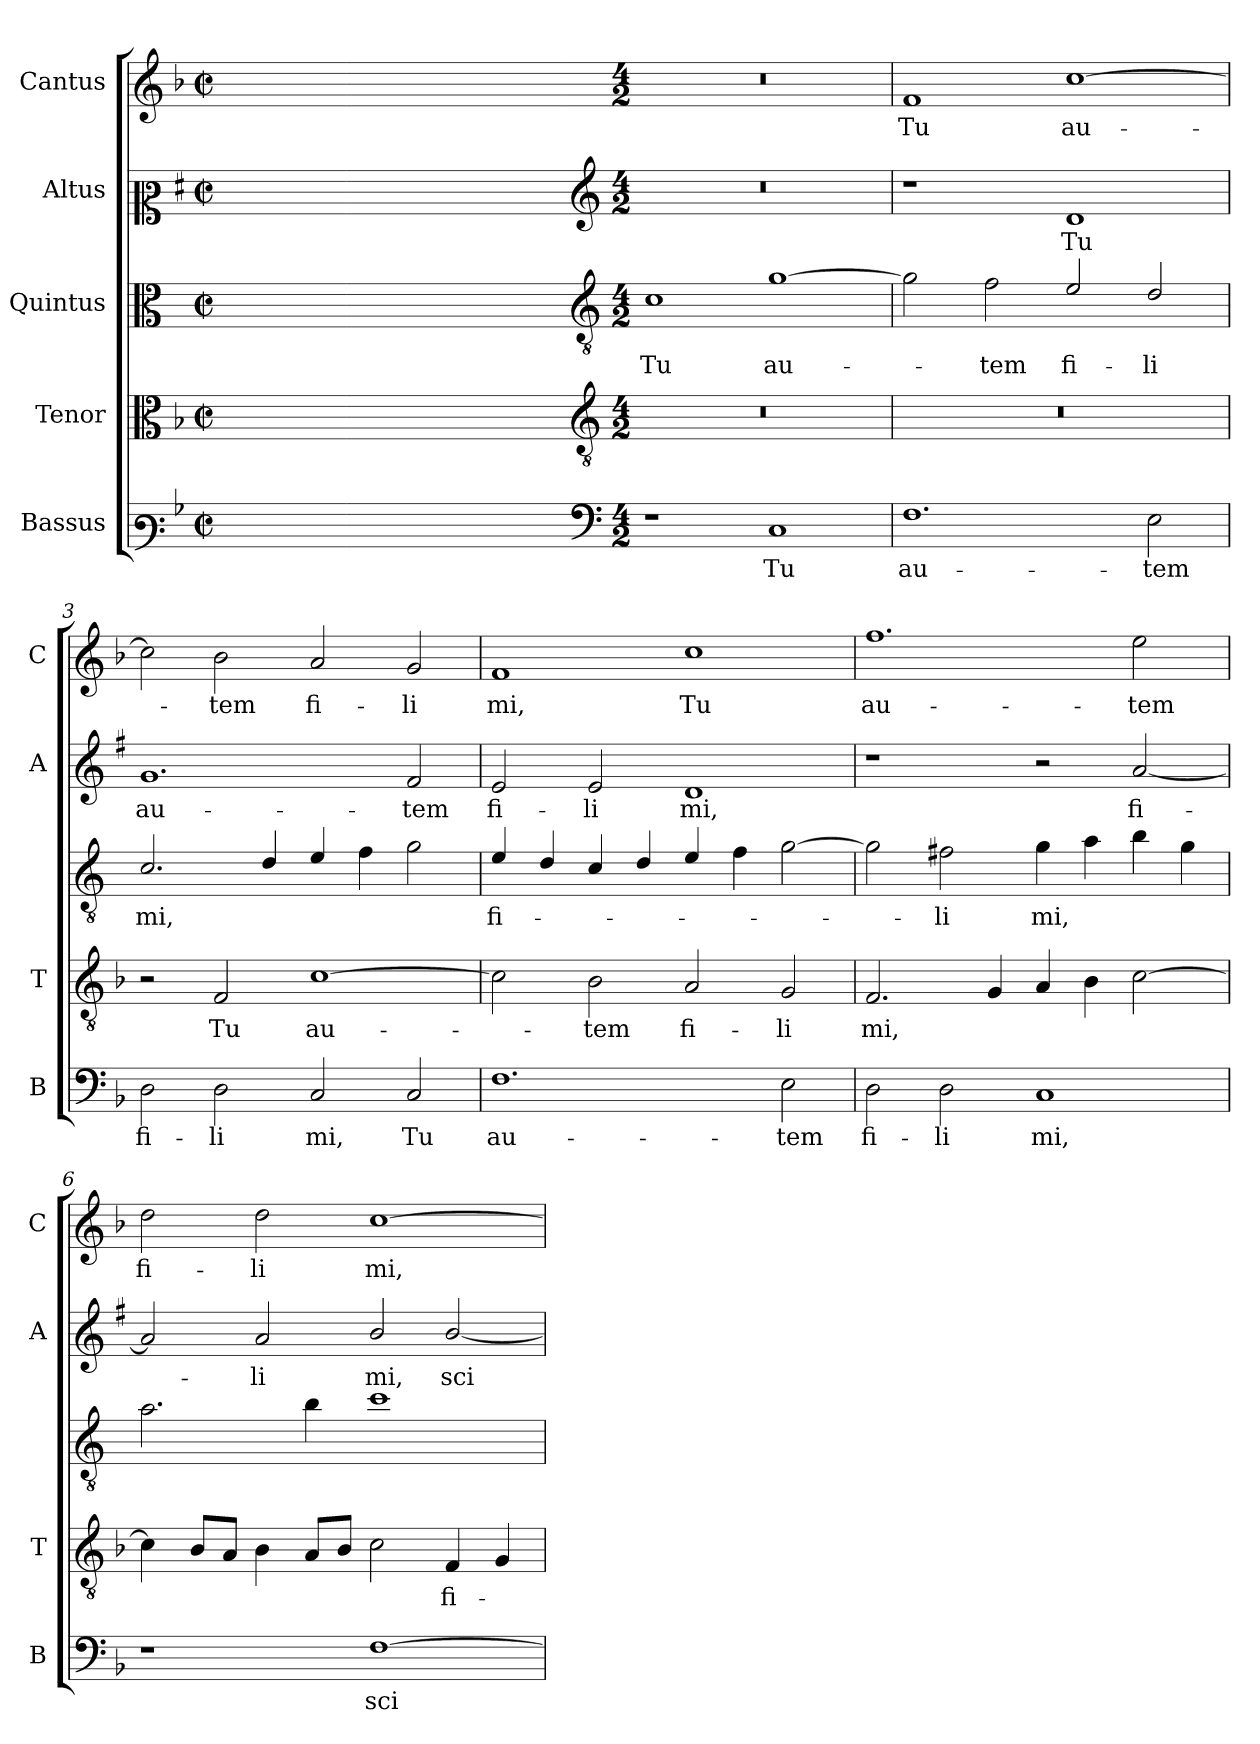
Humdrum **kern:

**kern	**text	**kern	**text	**kern	**text	**kern	**text	**kern	**text
*part5	*part5	*part4	*part4	*part3	*part3	*part2	*part2	*part1	*part1
*staff5	*staff5	*staff4	*staff4	*staff3	*staff3	*staff2	*staff2	*staff1	*staff1
*I"Bassus	*	*I"Tenor	*	*I"Quintus	*	*I"Altus	*	*I"Cantus	*
*I'B	*	*I'T	*	*	*	*I'A	*	*I'C	*
*clefF3	*	*clefC3	*	*clefC3	*	*clefC2	*	*clefG2	*
*	*	*	*	*ITrd4c7	*	*ITrd1c2	*	*	*
*k[b-]	*	*k[b-]	*	*k[b-]	*	*k[b-]	*	*k[b-]	*
*F:	*	*F:	*	*F:	*	*F:	*	*F:	*
*M2/2	*	*M2/2	*	*M2/2	*	*M2/2	*	*M2/2	*
*met(c|)	*	*met(c|)	*	*met(c|)	*	*met(c|)	*	*met(c|)	*
=	=	=	=	=	=	=	=	=	=
1ryy	.	1ryy	.	1ryy	.	1ryy	.	1ryy	.
=1X-	=1X-	=1X-	=1X-	=1X-	=1X-	=1X-	=1X-	=1X-	=1X-
4ryy	.	4ryy	.	4ryy	.	4ryy	.	4ryy	.
4ryy	.	4ryy	.	4ryy	.	4ryy	.	4ryy	.
4ryy	.	4ryy	.	4ryy	.	4ryy	.	4ryy	.
4ryy	.	4ryy	.	4ryy	.	4ryy	.	4ryy	.
=1-	=1-	=1-	=1-	=1-	=1-	=1-	=1-	=1-	=1-
*clefF4	*	*clefGv2	*	*clefGv2	*	*clefG2	*	*	*
*M4/2	*	*M4/2	*	*M4/2	*	*M4/2	*	*M4/2	*
!	!	!	!	!	!LO:LY:b	!	!	!	!
1r	.	0r	.	1F	Tu	0r	.	0r	.
!	!LO:LY:b	!	!	!	!LO:LY:b	!	!	!	!
1C	Tu	.	.	[1c	au-	.	.	.	.
=2	=2	=2	=2	=2	=2	=2	=2	=2	=2
!	!LO:LY:b	!	!	!	!	!	!	!	!LO:LY:b
1.F	au-	0r	.	2c\]	.	1r	.	1f	Tu
!	!	!	!	!	!LO:LY:b	!	!	!	!
.	.	.	.	2B-\	-tem	.	.	.	.
!	!	!	!	!	!LO:LY:b	!	!LO:LY:b	!	!LO:LY:b
.	.	.	.	2A/	fi-	1c	Tu	[1cc	au-
!	!LO:LY:b	!	!	!	!LO:LY:b	!	!	!	!
2E\	-tem	.	.	2G/	-li	.	.	.	.
=3	=3	=3	=3	=3	=3	=3	=3	=3	=3
!	!LO:LY:b	!	!	!	!LO:LY:b	!	!LO:LY:b	!	!
2D\	fi-	2r	.	2.F/	mi,	1.f	au-	2cc\]	.
!	!LO:LY:b	!	!LO:LY:b	!	!	!	!	!	!LO:LY:b
2D\	-li	2F/	Tu	.	.	.	.	2b-\	-tem
.	.	.	.	4G/	.	.	.	.	.
!	!LO:LY:b	!	!LO:LY:b	!	!	!	!	!	!LO:LY:b
2C/	mi,	[1c	au-	4A/	.	.	.	2a/	fi-
.	.	.	.	4B-\	.	.	.	.	.
!	!LO:LY:b	!	!	!	!	!	!LO:LY:b	!	!LO:LY:b
2C/	Tu	.	.	2c\	.	2e/	-tem	2g/	-li
=4	=4	=4	=4	=4	=4	=4	=4	=4	=4
!	!LO:LY:b	!	!	!	!LO:LY:b	!	!LO:LY:b	!	!LO:LY:b
1.F	au-	2c\]	.	4A/	fi-	2d/	fi-	1f	mi,
.	.	.	.	4G/	.	.	.	.	.
!	!	!	!LO:LY:b	!	!	!	!LO:LY:b	!	!
.	.	2B-\	-tem	4F/	.	2d/	-li	.	.
.	.	.	.	4G/	.	.	.	.	.
!	!	!	!LO:LY:b	!	!	!	!LO:LY:b	!	!LO:LY:b
.	.	2A/	fi-	4A/	.	1c	mi,	1cc	Tu
.	.	.	.	4B-\	.	.	.	.	.
!	!LO:LY:b	!	!LO:LY:b	!	!	!	!	!	!
2E\	-tem	2G/	-li	[2c\	.	.	.	.	.
=5	=5	=5	=5	=5	=5	=5	=5	=5	=5
!	!LO:LY:b	!	!LO:LY:b	!	!	!	!	!	!LO:LY:b
2D\	fi-	2.F/	mi,	2c\]	.	1r	.	1.ff	au-
!	!LO:LY:b	!	!	!	!LO:LY:b	!	!	!	!
2D\	-li	.	.	2Bn\	-li	.	.	.	.
.	.	4G/	.	.	.	.	.	.	.
!	!LO:LY:b	!	!	!	!LO:LY:b	!	!	!	!
1C	mi,	4A/	.	4c\	mi,	2r	.	.	.
.	.	4B-\	.	4d\	.	.	.	.	.
!	!	!	!	!	!	!	!LO:LY:b	!	!LO:LY:b
.	.	[2c\	.	4e\	.	[2g/	fi-	2ee\	-tem
.	.	.	.	4c\	.	.	.	.	.
!!LO:LB:g=z
=6	=6	=6	=6	=6	=6	=6	=6	=6	=6
!	!	!	!	!	!	!	!	!	!LO:LY:b
1r	.	4c\]	.	2.d\	.	2g/]	.	2dd\	fi-
.	.	8B-/L	.	.	.	.	.	.	.
.	.	8A/J	.	.	.	.	.	.	.
!	!	!	!	!	!	!	!LO:LY:b	!	!LO:LY:b
.	.	4B-\	.	.	.	2g/	-li	2dd\	-li
.	.	8A/L	.	4e\	.	.	.	.	.
.	.	8B-/J	.	.	.	.	.	.	.
!	!LO:LY:b	!	!	!	!	!	!LO:LY:b	!	!LO:LY:b
[1F	sci-	2c\	.	1f	.	2a/	mi,	[1cc	mi,
!	!	!	!LO:LY:b	!	!	!	!LO:LY:b	!	!
.	.	4F/	fi-	.	.	[2a/	sci-	.	.
.	.	4G/	.	.	.	.	.	.	.
=	=	=	=	=	=	=	=	=	=
*-	*-	*-	*-	*-	*-	*-	*-	*-	*-
